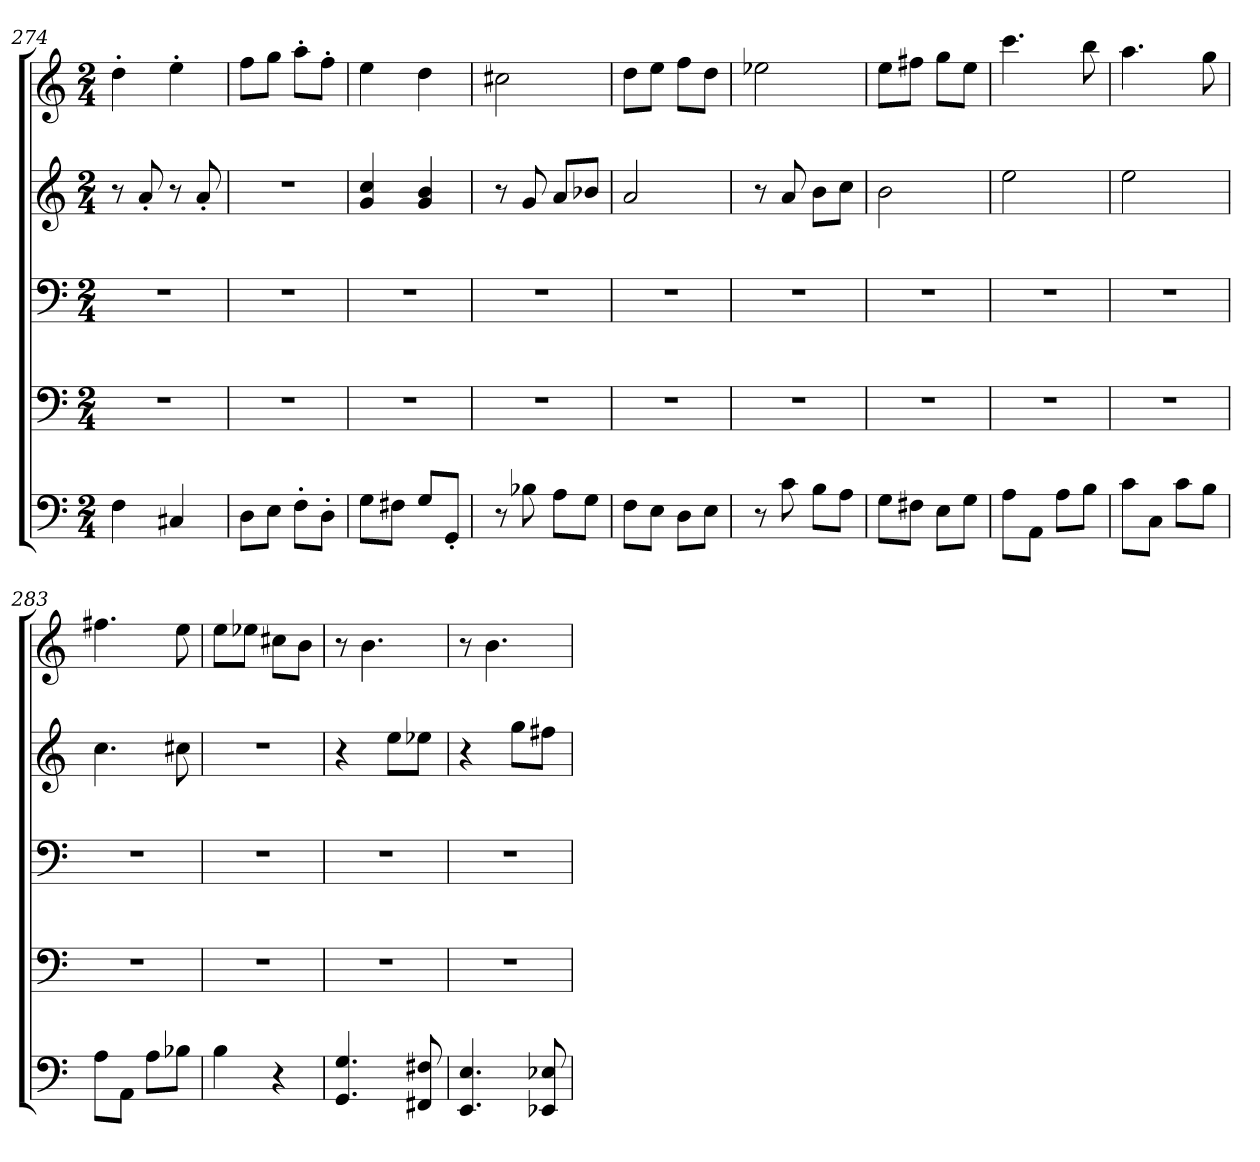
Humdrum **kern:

**kern	**kern	**kern	**kern	**kern
*part5	*part4	*part3	*part2	*part1
*staff5	*staff4	*staff3	*staff2	*staff1
!!LO:LB:g=z
*clefF4	*clefF4	*clefF4	*clefG2	*clefG2
*k[]	*k[]	*k[]	*k[]	*k[]
*M2/4	*M2/4	*M2/4	*M2/4	*M2/4
=274	=274	=274	=274	=274
4F\	2r	2r	8r	4dd'\
.	.	.	8a'/	.
4C#X/	.	.	8r	4ee'\
.	.	.	8a'/	.
=275	=275	=275	=275	=275
8D\L	2r	2r	2r	8ff\L
8E\J	.	.	.	8gg\J
8F'\L	.	.	.	8aa'\L
8D'\J	.	.	.	8ff'\J
=276	=276	=276	=276	=276
8G\L	2r	2r	4g/ 4cc/	4ee\
8F#X\J	.	.	.	.
*	*	*	*	*MM179
8G/L	.	.	4g/ 4b/	4dd\
8GG'/J	.	.	.	.
=277	=277	=277	=277	=277
*	*	*	*	*MM180
8r	2r	2r	8r	2cc#X\
8B-X\	.	.	8g/	.
8A\L	.	.	8a/L	.
8G\J	.	.	8b-X/J	.
=278	=278	=278	=278	=278
8F\L	2r	2r	2a/	8dd\L
8E\J	.	.	.	8ee\J
8D\L	.	.	.	8ff\L
8E\J	.	.	.	8dd\J
=279	=279	=279	=279	=279
*	*	*	*	*MM180
8r	2r	2r	8r	2ee-X\
8c\	.	.	8a/	.
8B\L	.	.	8b\L	.
8A\J	.	.	8cc\J	.
=280	=280	=280	=280	=280
8G\L	2r	2r	2b\	8ee\L
8F#X\J	.	.	.	8ff#X\J
8E\L	.	.	.	8gg\L
8G\J	.	.	.	8ee\J
=281	=281	=281	=281	=281
*	*	*	*	*MM180
8A\L	2r	2r	2ee\	4.ccc\
8AA\J	.	.	.	.
8A\L	.	.	.	.
8B\J	.	.	.	8bb\
!!LO:PB:g=z
=282	=282	=282	=282	=282
8c\L	2r	2r	2ee\	4.aa\
8C\J	.	.	.	.
8c\L	.	.	.	.
8B\J	.	.	.	8gg\
=283	=283	=283	=283	=283
8A\L	2r	2r	4.cc\	4.ff#X\
8AA\J	.	.	.	.
8A\L	.	.	.	.
8B-X\J	.	.	8cc#X\	8ee\
=284	=284	=284	=284	=284
4B\	2r	2r	2r	8ee\L
.	.	.	.	8ee-X\J
4r	.	.	.	8cc#X\L
.	.	.	.	8b\J
=285	=285	=285	=285	=285
*	*	*	*	*MM180
4.GG/ 4.G/	2r	2r	4r	8r
.	.	.	.	4.b\
.	.	.	8ee\L	.
8FF#X/ 8F#X/	.	.	8ee-X\J	.
=286	=286	=286	=286	=286
4.EE/ 4.E/	2r	2r	4r	8r
.	.	.	.	4.b\
.	.	.	8gg\L	.
8EE-X/ 8E-X/	.	.	8ff#X\J	.
=	=	=	=	=
*-	*-	*-	*-	*-
